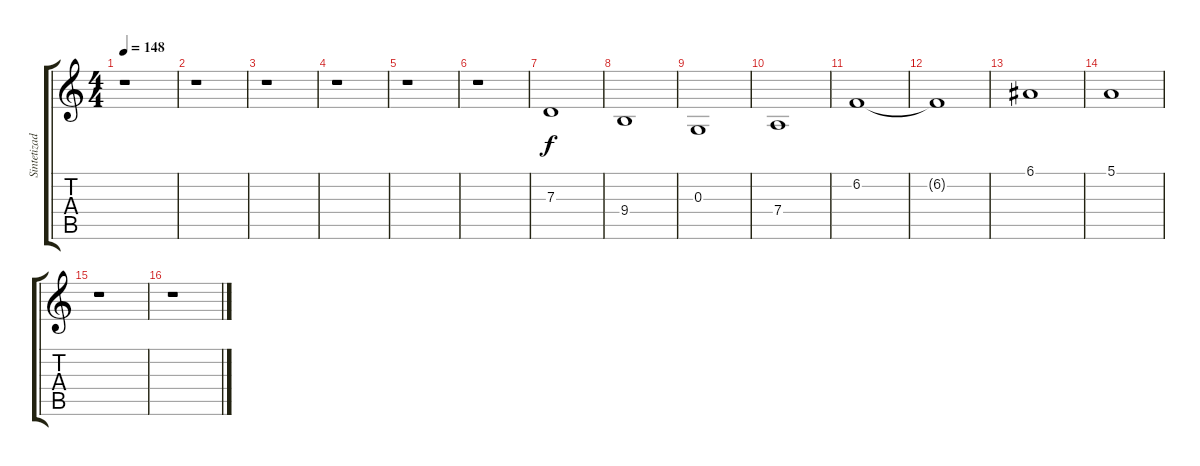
\track ("Sintetizador" "Sintetizad") {instrument choiraahs}
\staff {score tabs}
\tuning (E4 B3 G3 D3 A2 E2) {hide}
\ts (4 4)
\tempo 148
\clef g2
\ks c
r.1{dy mp} |
r.1 |
r.1 |
r.1 |
r.1 |
r.1 |
7.3.1{dy f} |
9.4.1 |
0.3.1 |
7.4.1 |
6.2.1 |
6.2{t}.1 |
6.1.1 |
5.1.1 |
r.1 |
r.1
